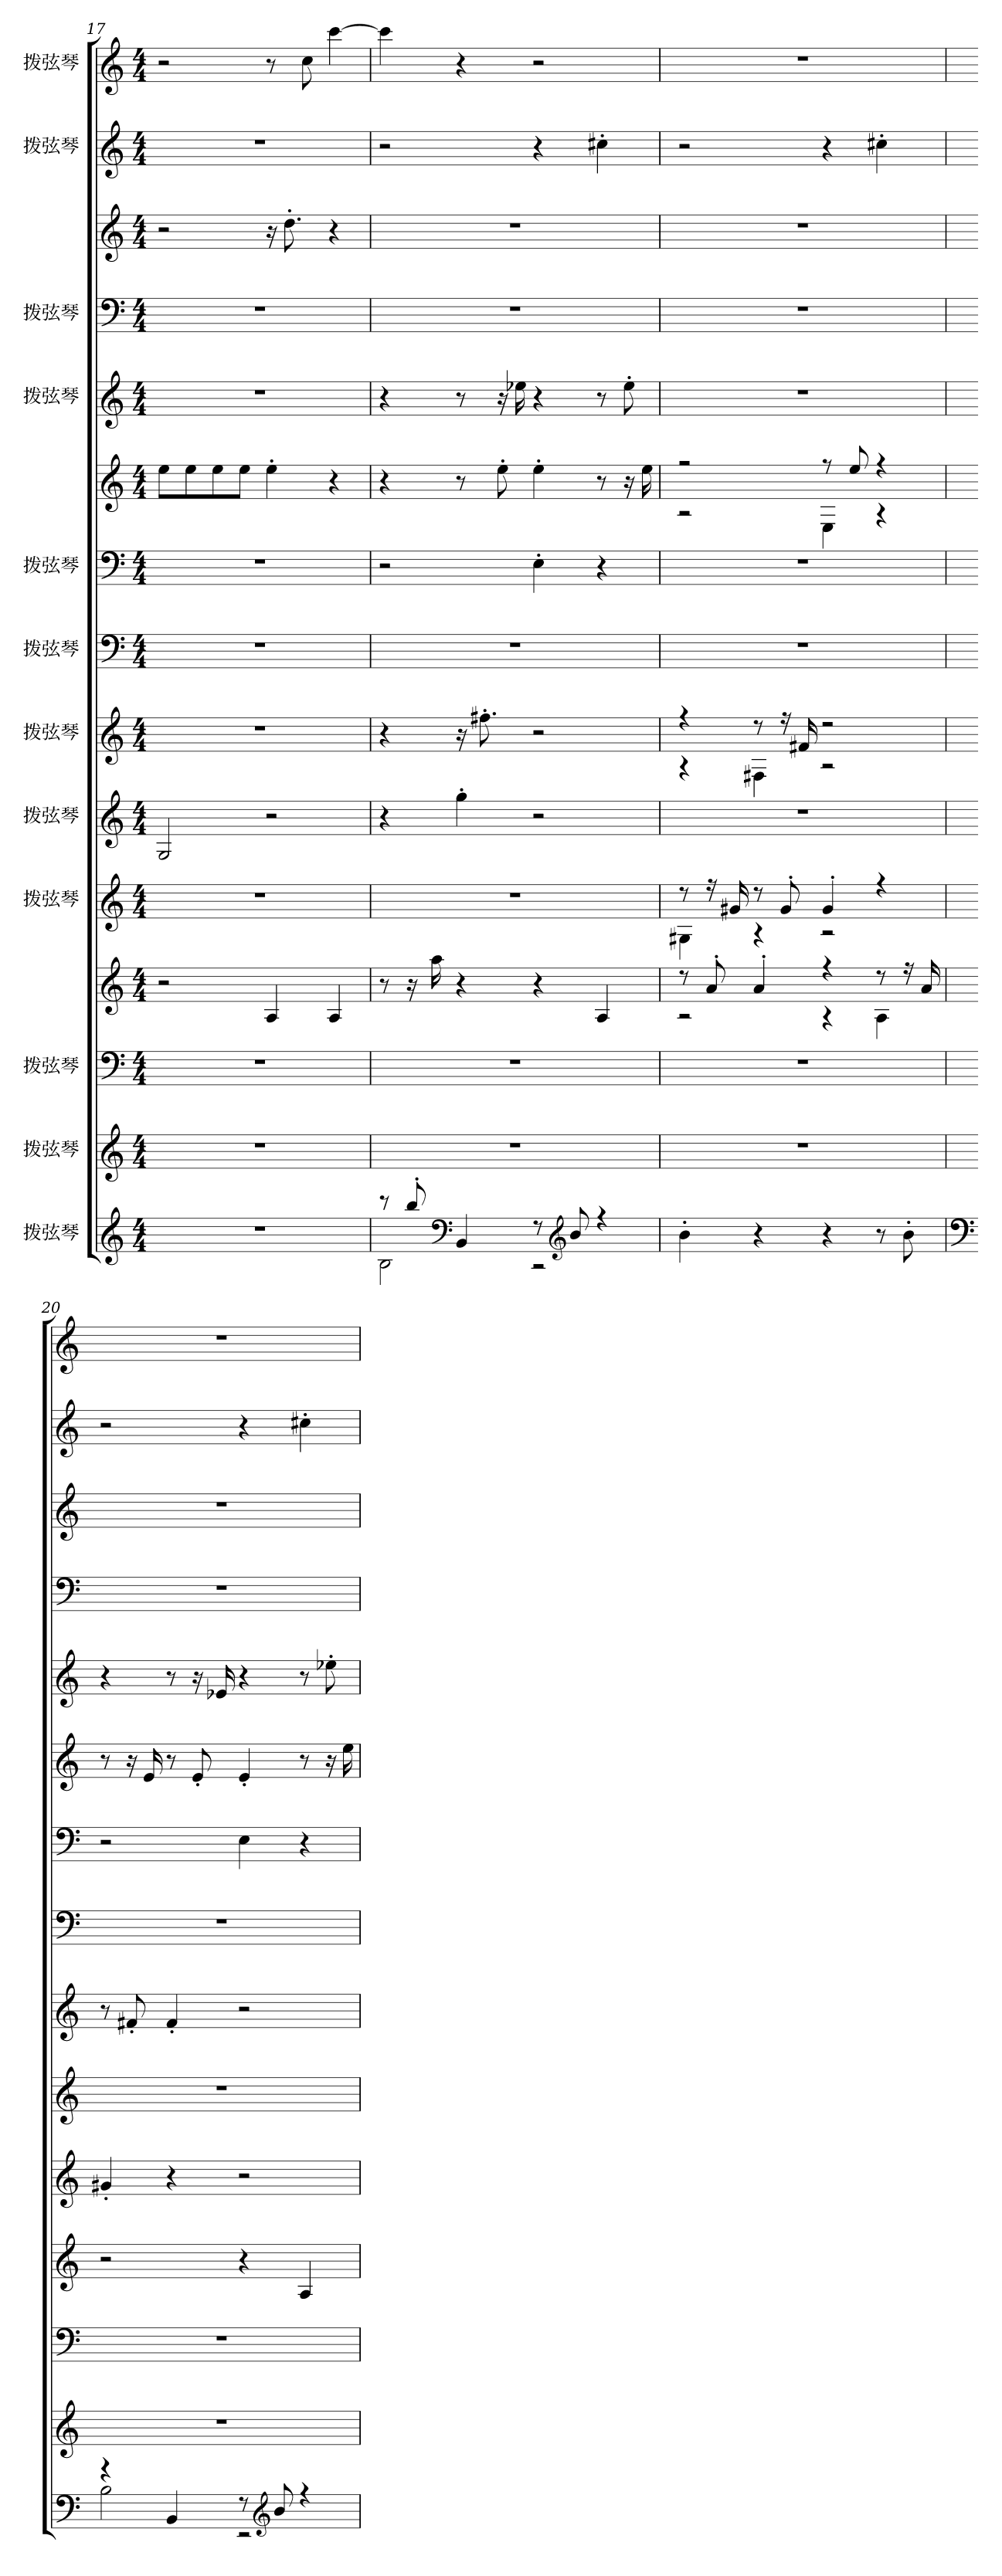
**kern	**kern	**kern	**kern	**kern	**kern	**kern	**kern	**kern	**kern	**kern	**kern	**kern	**kern	**kern
*part12	*part11	*part10	*part10	*part9	*part8	*part7	*part6	*part5	*part5	*part4	*part3	*part3	*part2	*part1
*staff15	*staff14	*staff13	*staff12	*staff11	*staff10	*staff9	*staff8	*staff7	*staff6	*staff5	*staff4	*staff3	*staff2	*staff1
*I"拨弦琴	*I"拨弦琴	*I"拨弦琴	*	*I"拨弦琴	*I"拨弦琴	*I"拨弦琴	*I"拨弦琴	*I"拨弦琴	*	*I"拨弦琴	*I"拨弦琴	*	*I"拨弦琴	*I"拨弦琴
*clefG2	*clefG2	*clefF4	*clefG2	*clefG2	*clefG2	*clefG2	*clefF4	*clefF4	*clefG2	*clefG2	*clefF4	*clefG2	*clefG2	*clefG2
*k[]	*k[]	*k[]	*k[]	*k[]	*k[]	*k[]	*k[]	*k[]	*k[]	*k[]	*k[]	*k[]	*k[]	*k[]
*M4/4	*M4/4	*M4/4	*M4/4	*M4/4	*M4/4	*M4/4	*M4/4	*M4/4	*M4/4	*M4/4	*M4/4	*M4/4	*M4/4	*M4/4
=17	=17	=17	=17	=17	=17	=17	=17	=17	=17	=17	=17	=17	=17	=17
1r	1r	1r	2r	1r	2G/	1r	1r	1r	8ee\L	1r	1r	2r	1r	2r
.	.	.	.	.	.	.	.	.	8ee\	.	.	.	.	.
.	.	.	.	.	.	.	.	.	8ee\	.	.	.	.	.
.	.	.	.	.	.	.	.	.	8ee\J	.	.	.	.	.
.	.	.	4A/	.	2r	.	.	.	4ee'\	.	.	16r	.	8r
.	.	.	.	.	.	.	.	.	.	.	.	8.dd'\	.	.
.	.	.	.	.	.	.	.	.	.	.	.	.	.	8cc\
.	.	.	4A/	.	.	.	.	.	4r	.	.	4r	.	[4ccc\
=18	=18	=18	=18	=18	=18	=18	=18	=18	=18	=18	=18	=18	=18	=18
*^	*	*	*	*	*	*	*	*	*	*	*	*	*	*
8r	2B\	1r	1r	8r	1r	4r	4r	1r	2r	4r	4r	1r	1r	2r	4ccc\]
8bb'/	.	.	.	16r	.	.	.	.	.	.	.	.	.	.	.
.	.	.	.	16aa\	.	.	.	.	.	.	.	.	.	.	.
*clefF4	*	*	*	*	*	*	*	*	*	*	*	*	*	*	*
4BB/	.	.	.	4r	.	4gg'\	16r	.	.	8r	8r	.	.	.	4r
.	.	.	.	.	.	.	8.ff#X'\	.	.	.	.	.	.	.	.
.	.	.	.	.	.	.	.	.	.	8ee'\	16r	.	.	.	.
.	.	.	.	.	.	.	.	.	.	.	16ee-X\	.	.	.	.
8r	2r	.	.	4r	.	2r	2r	.	4E'\	4ee'\	4r	.	.	4r	2r
*clefG2	*	*	*	*	*	*	*	*	*	*	*	*	*	*	*
8b/	.	.	.	.	.	.	.	.	.	.	.	.	.	.	.
4r	.	.	.	4A/	.	.	.	.	4r	8r	8r	.	.	4cc#X'\	.
.	.	.	.	.	.	.	.	.	.	16r	8ee-'\	.	.	.	.
.	.	.	.	.	.	.	.	.	.	16ee\	.	.	.	.	.
*v	*v	*	*	*	*	*	*	*	*	*	*	*	*	*	*
!!LO:PB:g=z
=19	=19	=19	=19	=19	=19	=19	=19	=19	=19	=19	=19	=19	=19	=19
*	*	*	*^	*^	*	*^	*	*	*^	*	*	*	*	*
4b'\	1r	1r	8r	2r	8r	4G#X\	1r	4r	4r	1r	1r	2r	2r	1r	1r	1r	2r	1r
.	.	.	8a'/	.	16r	.	.	.	.	.	.	.	.	.	.	.	.	.
.	.	.	.	.	16g#X/	.	.	.	.	.	.	.	.	.	.	.	.	.
4r	.	.	4a'/	.	8r	4r	.	8r	4F#X\	.	.	.	.	.	.	.	.	.
.	.	.	.	.	8g#'/	.	.	16r	.	.	.	.	.	.	.	.	.	.
.	.	.	.	.	.	.	.	16f#X/	.	.	.	.	.	.	.	.	.	.
4r	.	.	4r	4r	4g#'/	2r	.	2r	2r	.	.	8r	4E\	.	.	.	4r	.
.	.	.	.	.	.	.	.	.	.	.	.	8ee/	.	.	.	.	.	.
8r	.	.	8r	4A\	4r	.	.	.	.	.	.	4r	4r	.	.	.	4cc#X'\	.
8b'\	.	.	16r	.	.	.	.	.	.	.	.	.	.	.	.	.	.	.
.	.	.	16a/	.	.	.	.	.	.	.	.	.	.	.	.	.	.	.
*	*	*	*v	*v	*	*	*	*v	*v	*	*	*v	*v	*	*	*	*	*
*	*	*	*	*v	*v	*	*	*	*	*	*	*	*	*	*
=20	=20	=20	=20	=20	=20	=20	=20	=20	=20	=20	=20	=20	=20	=20
*clefF4	*	*	*	*	*	*	*	*	*	*	*	*	*	*
*^	*	*	*	*	*	*	*	*	*	*	*	*	*	*
4r	2B\	1r	1r	2r	4g#X'/	1r	8r	1r	2r	8r	4r	1r	1r	2r	1r
.	.	.	.	.	.	.	8f#X'/	.	.	16r	.	.	.	.	.
.	.	.	.	.	.	.	.	.	.	16e/	.	.	.	.	.
4BB/	.	.	.	.	4r	.	4f#'/	.	.	8r	8r	.	.	.	.
.	.	.	.	.	.	.	.	.	.	8e'/	16r	.	.	.	.
.	.	.	.	.	.	.	.	.	.	.	16e-X/	.	.	.	.
8r	2r	.	.	4r	2r	.	2r	.	4E\	4e'/	4r	.	.	4r	.
*clefG2	*	*	*	*	*	*	*	*	*	*	*	*	*	*	*
8b/	.	.	.	.	.	.	.	.	.	.	.	.	.	.	.
4r	.	.	.	4A/	.	.	.	.	4r	8r	8r	.	.	4cc#X'\	.
.	.	.	.	.	.	.	.	.	.	16r	8ee-X'\	.	.	.	.
.	.	.	.	.	.	.	.	.	.	16ee\	.	.	.	.	.
*v	*v	*	*	*	*	*	*	*	*	*	*	*	*	*	*
=	=	=	=	=	=	=	=	=	=	=	=	=	=	=
*-	*-	*-	*-	*-	*-	*-	*-	*-	*-	*-	*-	*-	*-	*-
